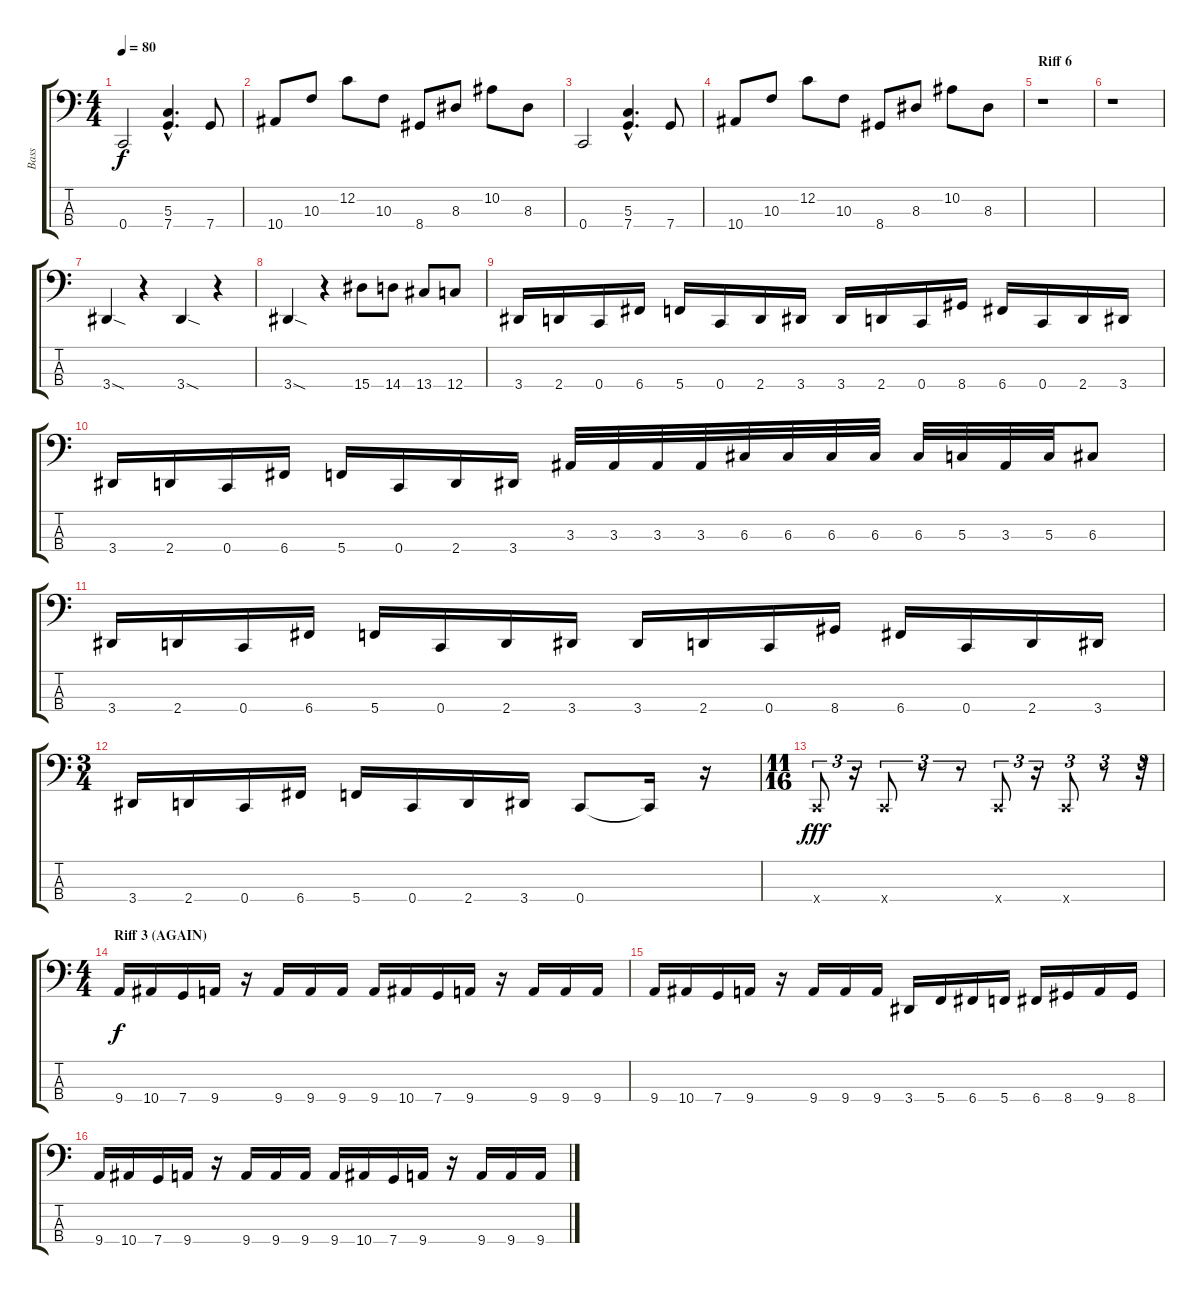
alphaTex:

\track ("Bass" "Bass") {instrument electricbasspick}
\staff {score tabs}
\tuning (G2 C2 G1 C1) {hide}
\ts (4 4)
\tempo 80
\clef f4
\ks c
0.4.2{dy f} (5.3{hac} 7.4{hac}).4{d} 7.4.8 |
10.4.8 10.3.8 12.2.8 10.3.8 8.4.8 8.3.8 10.2.8 8.3.8 |
0.4.2 (5.3{hac} 7.4{hac}).4{d} 7.4.8 |
10.4.8 10.3.8 12.2.8 10.3.8 8.4.8 8.3.8 10.2.8 8.3.8 |
\section ("" "Riff 6")
r.1 |
r.1 |
3.4{sod}.4 r.4 3.4{sod}.4 r.4 |
3.4{sod}.4 r.4 15.4.8 14.4.8 13.4.8 12.4.8 |
3.4.16 2.4.16 0.4.16 6.4.16 5.4.16 0.4.16 2.4.16 3.4.16 3.4.16 2.4.16 0.4.16 8.4.16 6.4.16 0.4.16 2.4.16 3.4.16 |
3.4.16 2.4.16 0.4.16 6.4.16 5.4.16 0.4.16 2.4.16 3.4.16 3.3.32 3.3.32 3.3.32 3.3.32 6.3.32 6.3.32 6.3.32 6.3.32 6.3.32 5.3.32 3.3.32 5.3.32 6.3.8 |
3.4.16 2.4.16 0.4.16 6.4.16 5.4.16 0.4.16 2.4.16 3.4.16 3.4.16 2.4.16 0.4.16 8.4.16 6.4.16 0.4.16 2.4.16 3.4.16 |
\ts (3 4)
3.4.16 2.4.16 0.4.16 6.4.16 5.4.16 0.4.16 2.4.16 3.4.16 0.4.8 0.4{t}.16 r.16 |
\ts (11 16)
0.4{x}.8{tu (3 2) dy fff} r.16{tu (3 2)} 0.4{x}.8{tu (3 2)} r.8{tu (3 2)} r.8{tu (3 2)} 0.4{x}.8{tu (3 2)} r.16{tu (3 2)} 0.4{x}.8{tu (3 2)} r.8{tu (3 2)} r.32{tu (3 2)} |
\ts (4 4)
\section ("" "Riff 3 (AGAIN)")
9.4.16{dy f} 10.4.16 7.4.16 9.4.16 r.16 9.4.16 9.4.16 9.4.16 9.4.16 10.4.16 7.4.16 9.4.16 r.16 9.4.16 9.4.16 9.4.16 |
9.4.16 10.4.16 7.4.16 9.4.16 r.16 9.4.16 9.4.16 9.4.16 3.4.16 5.4.16 6.4.16 5.4.16 6.4.16 8.4.16 9.4.16 8.4.16 |
9.4.16 10.4.16 7.4.16 9.4.16 r.16 9.4.16 9.4.16 9.4.16 9.4.16 10.4.16 7.4.16 9.4.16 r.16 9.4.16 9.4.16 9.4.16
